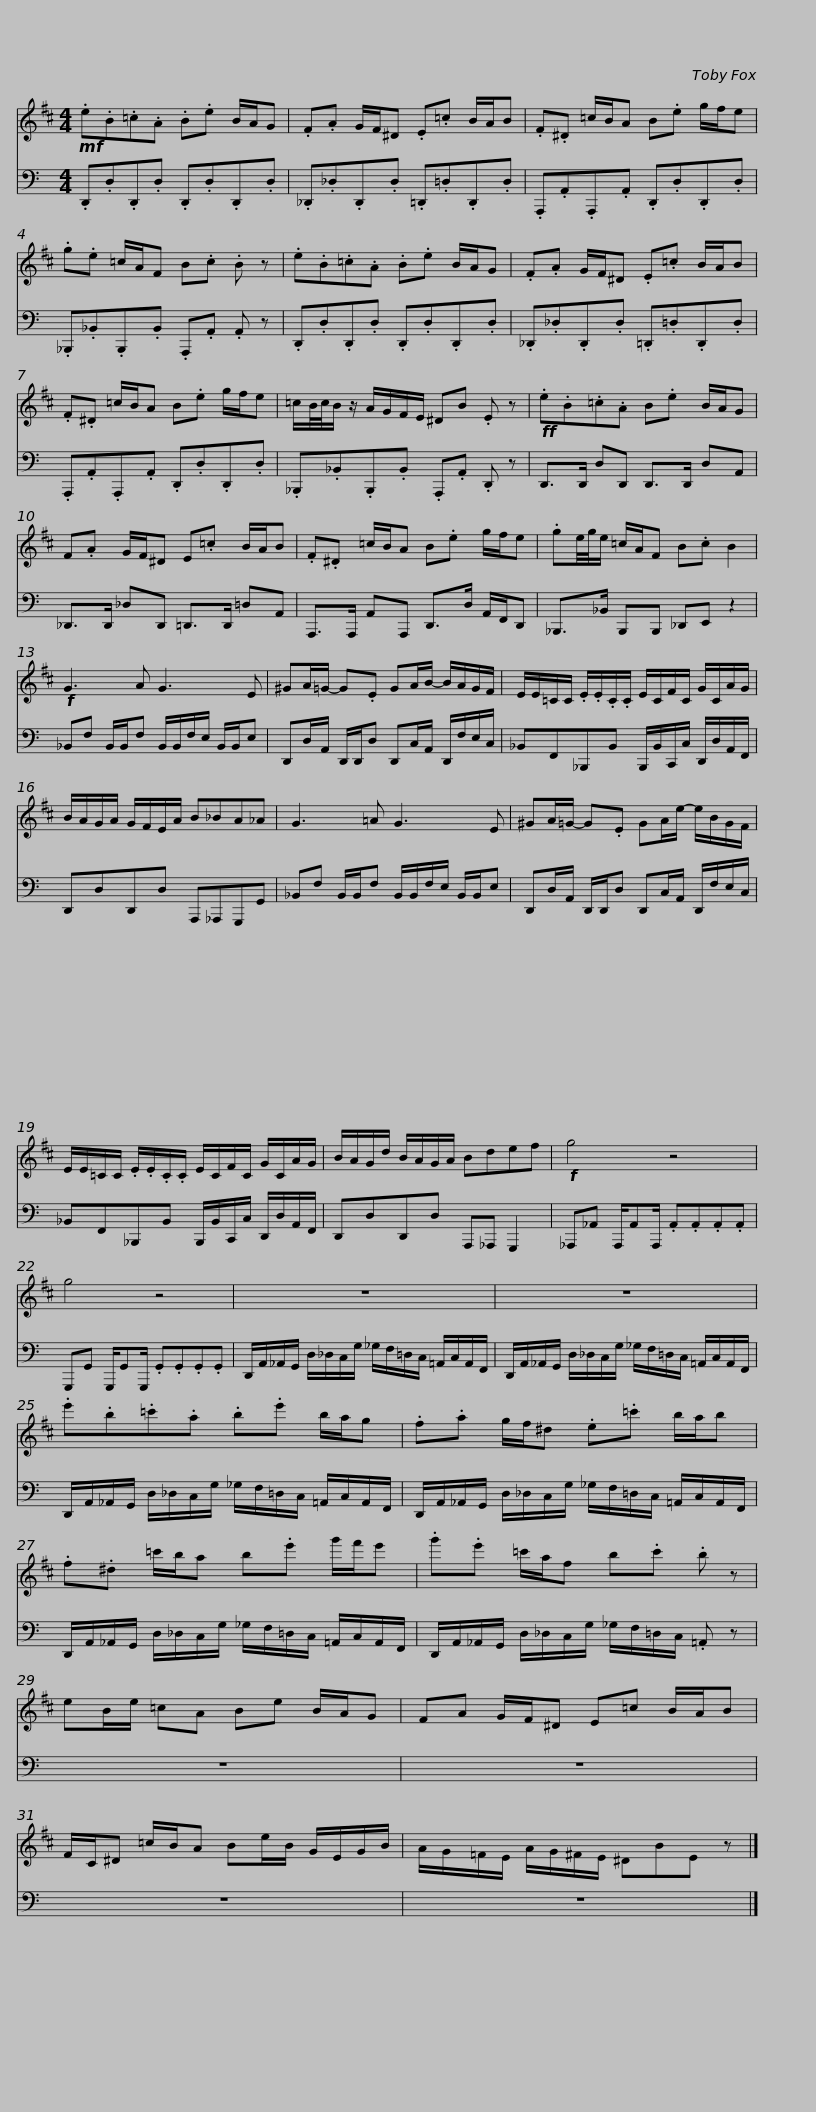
X:1
%%score ( 1 2 ) 3
L:1/8
M:4/4
I:linebreak $
K:C
V:1 treble transpose=-2
V:2 treble transpose="-2 "
V:3 bass
V:1
[K:D]!mf! .e.B.=c.A .B.e B/A/G | .F.A G/F/^D .E.=c B/A/B | .F.^D =c/B/A B.e g/f/e |$ .g.e =c/A/F B.c .B z | .e.B.=c.A .B.e B/A/G | %5
 .F.A G/F/^D .E.=c B/A/B | .F.^D =c/B/A B.e g/f/e |$ =c/B/4c/4B/ z/ A/G/F/E/ ^DB .E z |!ff! .e.B.=c.A B.e B/A/G | F.A G/F/^D E.=c B/A/B |$ %10
 .F.^D =c/B/A B.e g/f/e | .ge/4g/4e/ =c/A/F B.c B2 |!f! G3 A G3 E |$ ^GA/=G/- G.E GA/B/- B/A/G/F/ | E/E/=C/C/ .E/.E/.C/.C/ E/C/F/C/ G/C/A/G/ | %15
 B/A/G/A/ G/F/E/A/ B_BA_A |$ G3 =A G3 E | ^GA/=G/- G.E GA/e/- e/B/G/F/ | E/E/=C/C/ .E/.E/.C/.C/ E/C/F/C/ G/C/A/G/ |$ B/A/G/d/ B/A/G/A/ Bdef | %20
!f! g4 z4 | g4 z4 |$ z8 | z8 |$ .e'.b.=c'.a .b.e' b/a/g | %25
 .f.a g/f/^d .e.=c' b/a/b |$ .f.^d =c'/b/a b.e' g'/f'/e' | .g'.e' =c'/a/f b.c' .b z |$ x x/ x/ x x x x x/ x/ x | x x x/ x/ x x x x/ x/ x | %30
 x/ x/ x x/ x/ x x x/ x/ x/ x/ x/ x/ |$ x/ x/4 x/4 x x/ x/ x/ x/ x x x z |] %32
V:2
[K:D] x8 | x8 | x8 |$ x8 | x8 | %5
 x8 | x8 |$ x8 | x8 | x8 |$ %10
 x8 | x8 | x8 |$ x8 | x8 | %15
 x8 |$ x8 | x8 | x8 |$ x8 | %20
 x8 | x8 |$ x8 | x8 |$ x8 | %25
 x8 |$ x8 | x8 |$ eB/e/ =cA Be B/A/G | FA G/F/^D E=c B/A/B | %30
 F/C/^D =c/B/A Be/B/ G/E/G/B/ |$ A/G/=F/E/ A/G/^F/E/ ^DBE x |] %32
V:3
 .D,,.D,.D,,.D, .D,,.D,.D,,.D, | ._D,,._D,.D,,.D, .=D,,.=D,.D,,.D, | .A,,,.A,,.A,,,.A,, .D,,.D,.D,,.D, |$ ._B,,,._B,,.B,,,.B,, .A,,,.A,, .A,, z | .D,,.D,.D,,.D, .D,,.D,.D,,.D, | %5
 ._D,,._D,.D,,.D, .=D,,.=D,.D,,.D, | .A,,,.A,,.A,,,.A,, .D,,.D,.D,,.D, |$ ._B,,,._B,,.B,,,.B,, .A,,,.A,, .D,, z | D,,>D,, D,D,, D,,>D,, D,A,, | _D,,>D,, _D,D,, =D,,>D,, =D,A,, |$ %10
 A,,,>A,,, A,,A,,, D,,>D, A,,/F,,/D,, | _B,,,>_B,, B,,,B,,, _D,,E,, z2 | _B,,F, B,,/B,,/F, B,,/B,,/F,/E,/ B,,/B,,/E, |$ D,,D,/A,,/ D,,/D,,/D, D,,C,/A,,/ D,,/F,/E,/C,/ | _B,,F,,_B,,,B,, B,,,/B,,/C,,/C,/ D,,/D,/A,,/F,,/ | %15
 D,,D,D,,D, A,,,_A,,,G,,,G,, |$ _B,,F, B,,/B,,/F, B,,/B,,/F,/E,/ B,,/B,,/E, | D,,D,/A,,/ D,,/D,,/D, D,,C,/A,,/ D,,/F,/E,/C,/ | _B,,F,,_B,,,B,, B,,,/B,,/C,,/C,/ D,,/D,/A,,/F,,/ |$ D,,D,D,,D, A,,,_A,,, G,,,2 | %20
 _A,,,_A,, A,,,/A,,A,,,/ .A,,.A,,.A,,.A,, | G,,,G,, G,,,/G,,G,,,/ .G,,.G,,.G,,.G,, |$ D,,/A,,/_A,,/G,,/ D,/_D,/C,/G,/ _G,/F,/=D,/C,/ =A,,/C,/A,,/F,,/ | D,,/A,,/_A,,/G,,/ D,/_D,/C,/G,/ _G,/F,/=D,/C,/ =A,,/C,/A,,/F,,/ |$ D,,/A,,/_A,,/G,,/ D,/_D,/C,/G,/ _G,/F,/=D,/C,/ =A,,/C,/A,,/F,,/ | %25
 D,,/A,,/_A,,/G,,/ D,/_D,/C,/G,/ _G,/F,/=D,/C,/ =A,,/C,/A,,/F,,/ |$ D,,/A,,/_A,,/G,,/ D,/_D,/C,/G,/ _G,/F,/=D,/C,/ =A,,/C,/A,,/F,,/ | D,,/A,,/_A,,/G,,/ D,/_D,/C,/G,/ _G,/F,/=D,/C,/ .=A,, z |$ z8 | z8 | %30
 z8 |$ z8 |] %32
